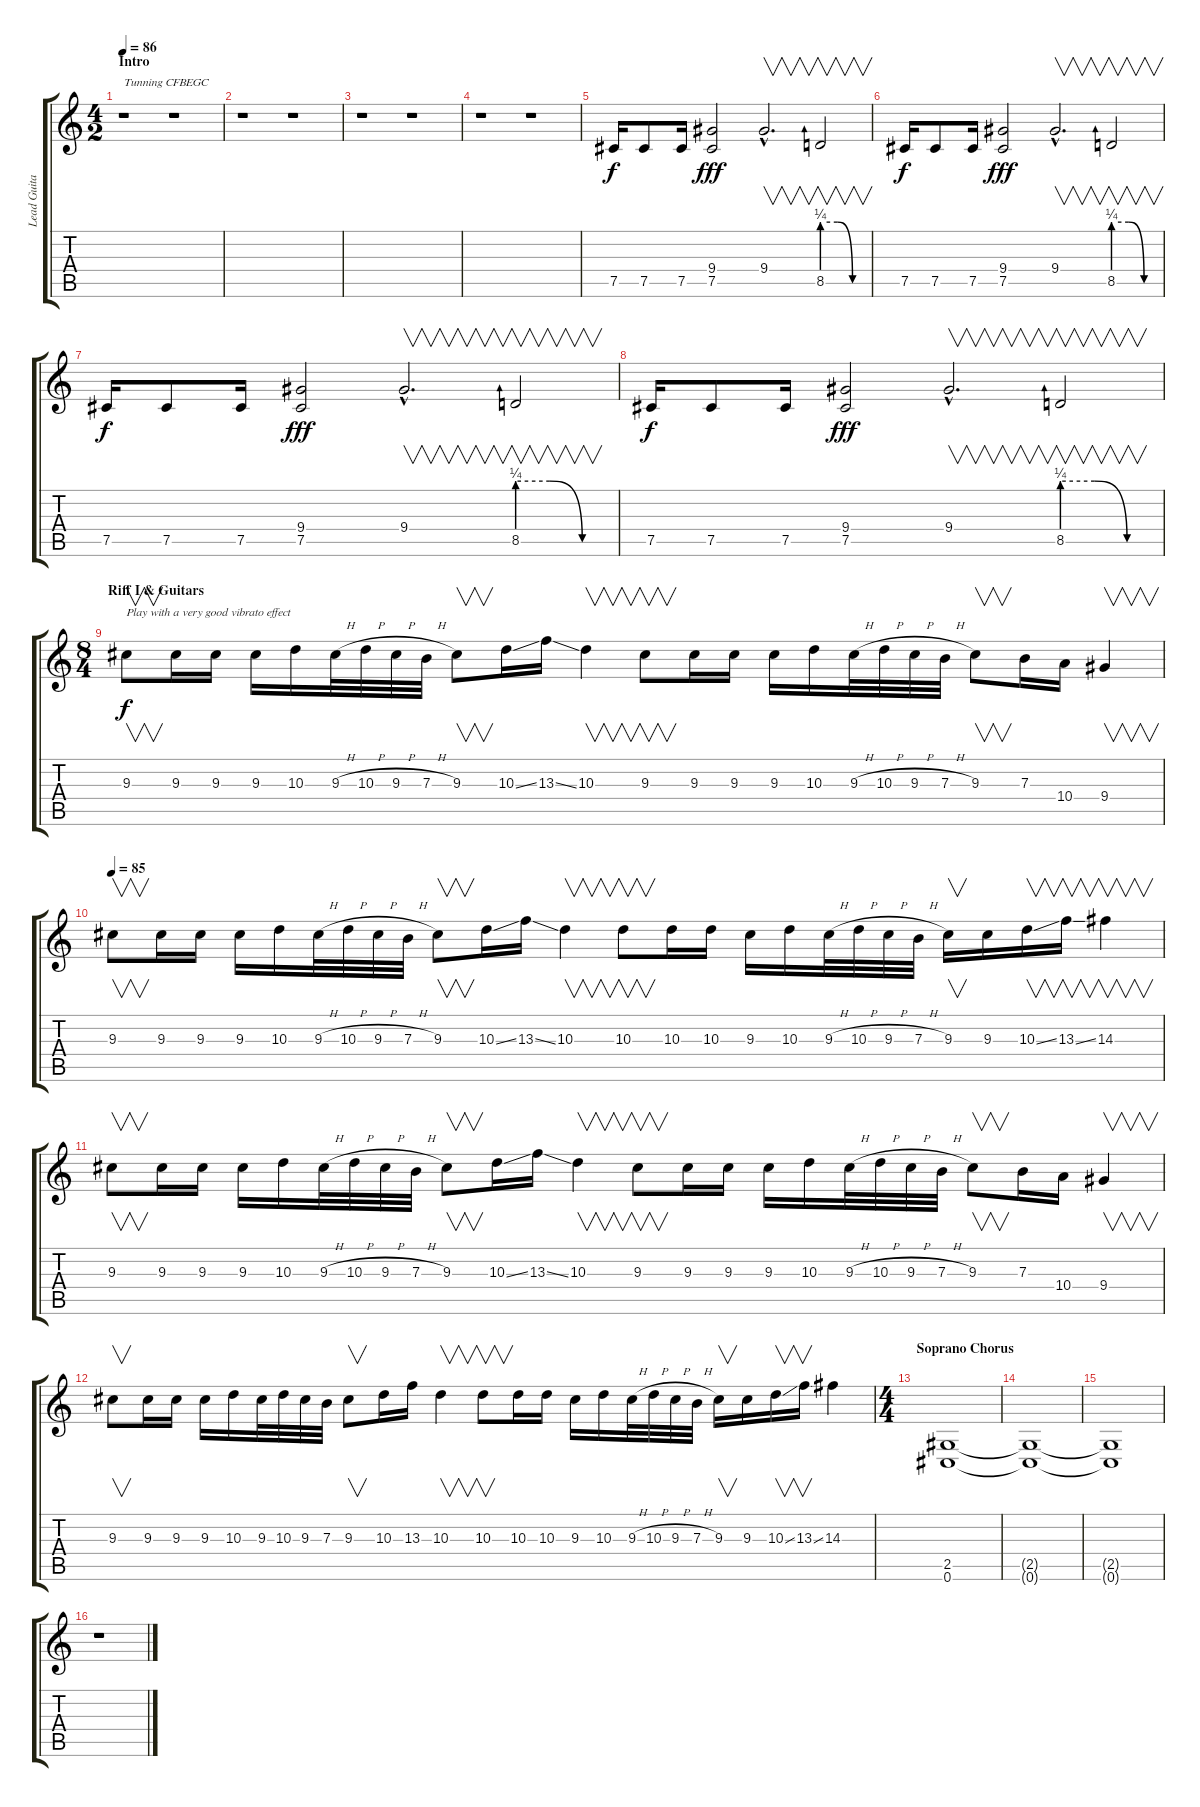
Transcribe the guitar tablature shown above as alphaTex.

\track ("Lead Guitar" "Lead Guita") {instrument distortionguitar}
\staff {score tabs}
\tuning (Db4 Ab3 E3 B2 Gb2 Db2) {hide}
\ts (4 2)
\section ("" "Intro")
\tempo 86
\clef g2
\ks c
r.1{txt "Tunning CFBEGC" dy f instrument distortionguitar} r.1 |
r.1 r.1 |
r.1 r.1 |
r.1 r.1 |
7.5.16 7.5.8 7.5.16 (9.4 7.5).2{dy fff} 9.4{hac}.2{v d} 8.5{be (custom 0 1 20 1 40 0 60 0)}.2{v} |
7.5.16{dy f} 7.5.8 7.5.16 (9.4 7.5).2{dy fff} 9.4{hac}.2{v d} 8.5{be (custom 0 1 20 1 40 0 60 0)}.2{v} |
7.5.16{dy f} 7.5.8 7.5.16 (9.4 7.5).2{dy fff} 9.4{hac}.2{v d} 8.5{be (custom 0 1 20 1 40 0 60 0)}.2{v} |
7.5.16{dy f} 7.5.8 7.5.16 (9.4 7.5).2{dy fff} 9.4{hac}.2{v d} 8.5{be (custom 0 1 20 1 40 0 60 0)}.2{v} |
\ts (8 4)
\section ("" "Riff I & Guitars")
9.3.8{v txt "Play with a very good vibrato effect" dy f volume 11 instrument overdrivenguitar} 9.3.16 9.3.16 9.3.16 10.3.16 9.3{h}.32 10.3{h}.32 9.3{h}.32 7.3{h}.32 9.3.8{v} 10.3{ss}.16 13.3{ss}.16 10.3.4{v} 9.3.8{v} 9.3.16 9.3.16 9.3.16 10.3.16 9.3{h}.32 10.3{h}.32 9.3{h}.32 7.3{h}.32 9.3.8{v} 7.3.16 10.4.16 9.4.4{v} |
\tempo 85
9.3.8{v} 9.3.16 9.3.16 9.3.16 10.3.16 9.3{h}.32 10.3{h}.32 9.3{h}.32 7.3{h}.32 9.3.8{v} 10.3{ss}.16 13.3{ss}.16 10.3.4{v} 10.3.8{v} 10.3.16 10.3.16 9.3.16 10.3.16 9.3{h}.32 10.3{h}.32 9.3{h}.32 7.3{h}.32 9.3.16{v} 9.3.16 10.3{ss}.16{v} 13.3{ss}.16{v} 14.3.4{v} |
9.3.8{v} 9.3.16 9.3.16 9.3.16 10.3.16 9.3{h}.32 10.3{h}.32 9.3{h}.32 7.3{h}.32 9.3.8{v} 10.3{ss}.16 13.3{ss}.16 10.3.4{v} 9.3.8{v} 9.3.16 9.3.16 9.3.16 10.3.16 9.3{h}.32 10.3{h}.32 9.3{h}.32 7.3{h}.32 9.3.8{v} 7.3.16 10.4.16 9.4.4{v} |
9.3.8{v} 9.3.16 9.3.16 9.3.16 10.3.16 9.3.32 10.3.32 9.3.32 7.3.32 9.3.8{v} 10.3.16 13.3.16 10.3.4{v} 10.3.8{v} 10.3.16 10.3.16 9.3.16 10.3.16 9.3{h}.32 10.3{h}.32 9.3{h}.32 7.3{h}.32 9.3.16{v} 9.3.16 10.3{ss}.16{v} 13.3{ss}.16{v} 14.3.4 |
\ts (4 4)
\section ("" "Soprano Chorus")
(2.5 0.6).1{volume 0} |
(2.5{t} 0.6{t}).1 |
(2.5{t} 0.6{t}).1 |
r.1
